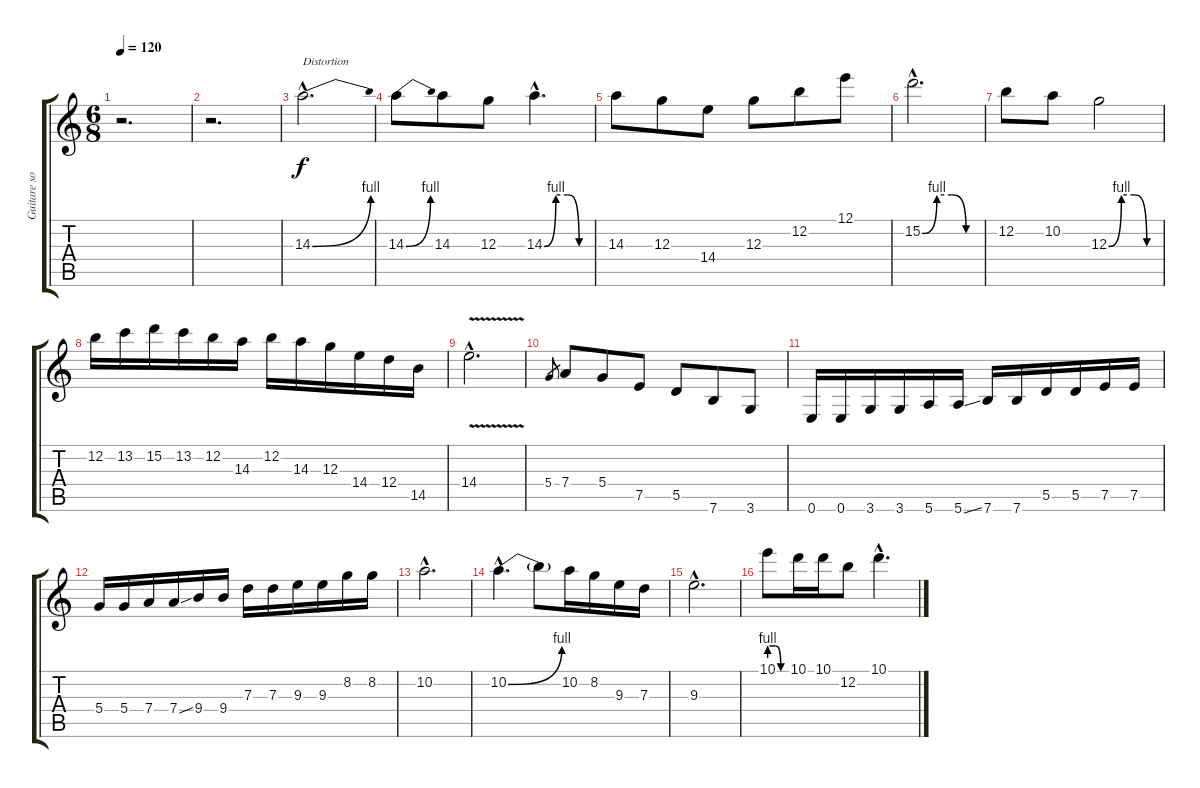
\track ("Guitare solo" "Guitare so") {instrument overdrivenguitar}
\staff {score tabs}
\tuning (E4 B3 G3 D3 A2 E2) {hide}
\ts (6 8)
\tempo 120
\clef g2
\ks c
r.2{d dy f} |
r.2{d} |
14.3{be (bend 0 0 60 4) hac}.2{d txt "Distortion"} |
14.3{be (bend 0 0 60 4)}.8 14.3.8 12.3.8 14.3{be (custom 0 0 15 4 30 4 45 0 60 0) hac}.4{d} |
14.3.8 12.3.8 14.4.8 12.3.8 12.2.8 12.1.8 |
15.2{be (custom 0 0 15 4 30 4 45 0 60 0) hac}.2{d} |
12.2.8 10.2.8 12.3{be (custom 0 0 15 4 30 4 45 0 60 0)}.2 |
12.2.16 13.2.16 15.2.16 13.2.16 12.2.16 14.3.16 12.2.16 14.3.16 12.3.16 14.4.16 12.4.16 14.5.16 |
14.4{v hac}.2{d} |
5.4.8{gr} 7.4.8 5.4.8 7.5.8 5.5.8 7.6.8 3.6.8 |
0.6.16 0.6.16 3.6.16 3.6.16 5.6.16 5.6{ss}.16 7.6.16 7.6.16 5.5.16 5.5.16 7.5.16 7.5.16 |
5.4.16 5.4.16 7.4.16 7.4{ss}.16 9.4.16 9.4.16 7.3.16 7.3.16 9.3.16 9.3.16 8.2.16 8.2.16 |
10.2{hac}.2{d} |
10.2{be (bend 0 0 60 4) hac}.4{d} 10.2{t}.8 10.2.16 8.2.16 9.3.16 7.3.16 |
9.3{hac}.2{d} |
10.1{be (custom 0 4 20 4 40 0 60 0)}.8 10.1.16 10.1.16 12.2.8 10.1{hac}.4{d}
